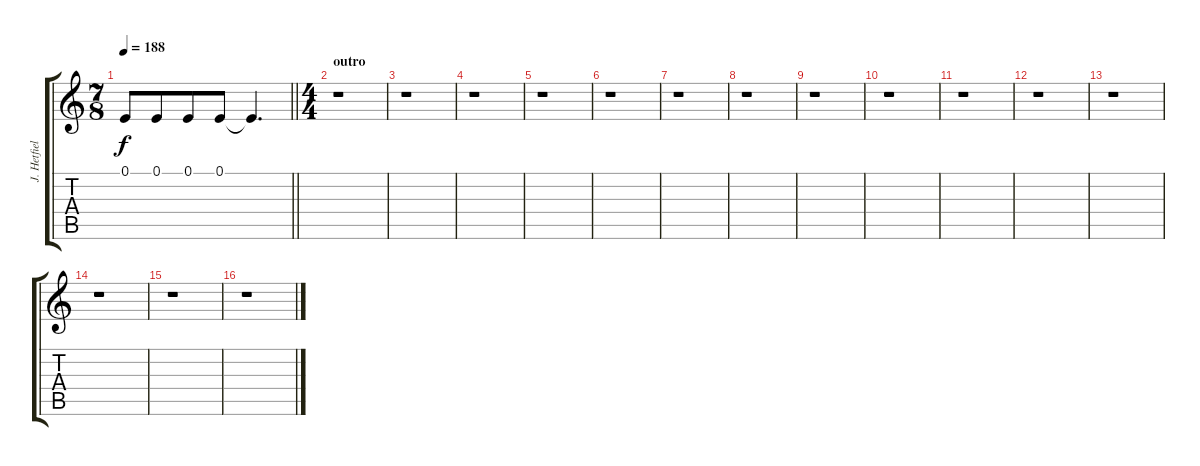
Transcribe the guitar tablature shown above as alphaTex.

\track ("J. Hetfield - Lead vocals" "J. Hetfiel") {instrument cello}
\staff {score tabs}
\tuning (E4 B3 G3 D3 A2 E2) {hide}
\ts (7 8)
\tempo 188
\clef g2
\barLineRight lightlight
\ks c
0.1.8{dy f} 0.1.8 0.1.8 0.1.8 0.1{t}.4{d} |
\ts (4 4)
\section ("" "outro")
r.1 |
r.1 |
r.1 |
r.1 |
r.1 |
r.1 |
r.1 |
r.1 |
r.1 |
r.1 |
r.1 |
r.1 |
r.1 |
r.1 |
r.1
